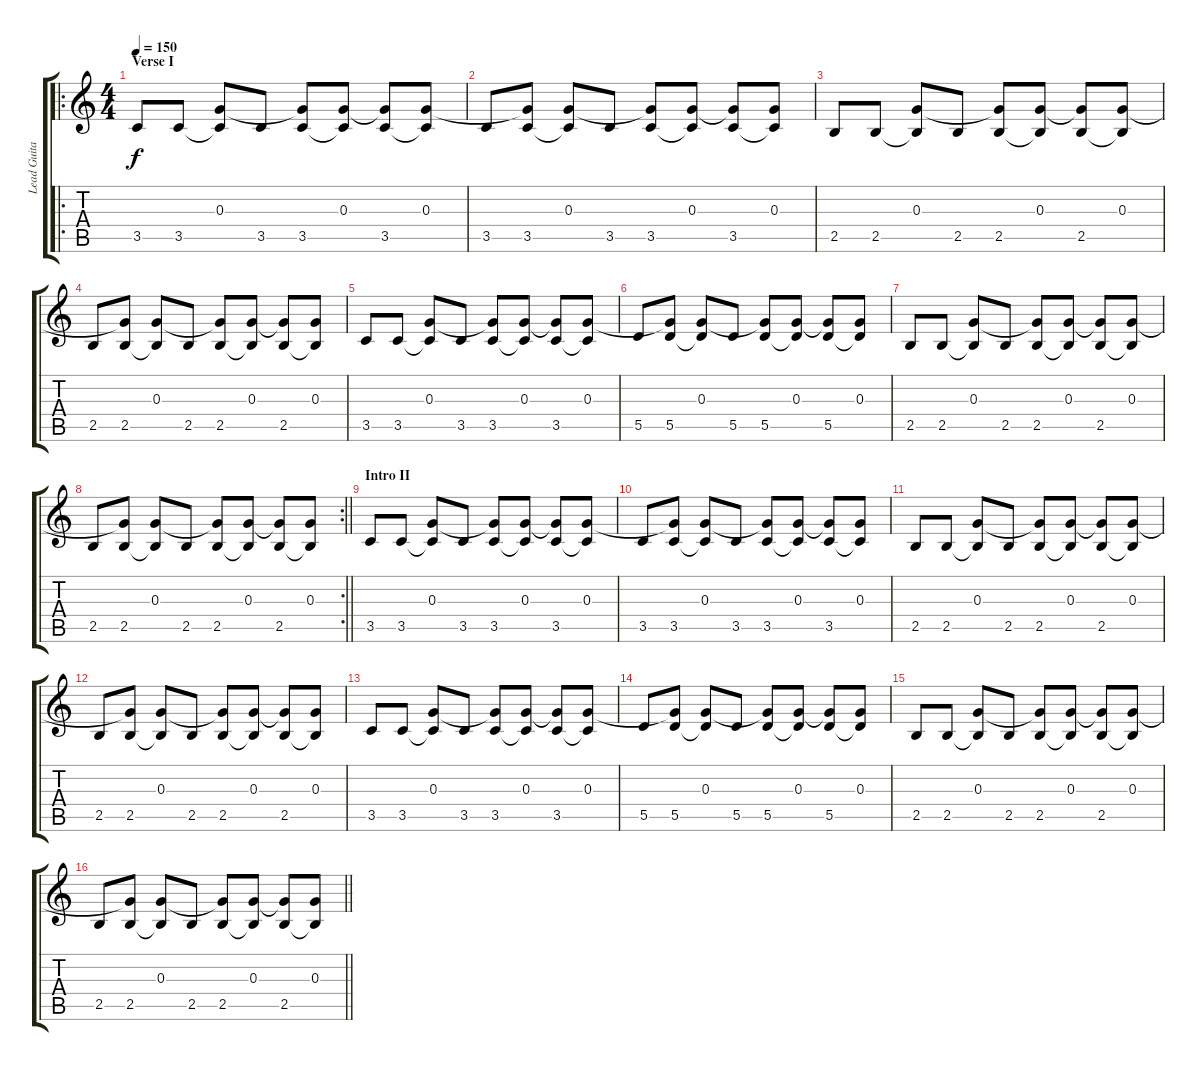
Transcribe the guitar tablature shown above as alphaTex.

\track ("Lead Guitar" "Lead Guita") {instrument electricguitarclean}
\staff {score tabs}
\tuning (E4 B3 G3 D3 A2 E2) {hide}
\ro
\ts (4 4)
\section ("" "Verse I")
\tempo 150
\clef g2
\ks c
3.5.8{dy f} 3.5.8 (0.3 3.5{t}).8 3.5.8 (0.3{t} 3.5).8 (0.3 3.5{t}).8 (0.3{t} 3.5).8 (0.3 3.5{t}).8 |
3.5.8 (0.3{t} 3.5).8 (0.3 3.5{t}).8 3.5.8 (0.3{t} 3.5).8 (0.3 3.5{t}).8 (0.3{t} 3.5).8 (0.3 3.5{t}).8 |
2.5.8 2.5.8 (0.3 2.5{t}).8 2.5.8 (0.3{t} 2.5).8 (0.3 2.5{t}).8 (0.3{t} 2.5).8 (0.3 2.5{t}).8 |
2.5.8 (0.3{t} 2.5).8 (0.3 2.5{t}).8 2.5.8 (0.3{t} 2.5).8 (0.3 2.5{t}).8 (0.3{t} 2.5).8 (0.3 2.5{t}).8 |
3.5.8 3.5.8 (0.3 3.5{t}).8 3.5.8 (0.3{t} 3.5).8 (0.3 3.5{t}).8 (0.3{t} 3.5).8 (0.3 3.5{t}).8 |
5.5.8 (0.3{t} 5.5).8 (0.3 5.5{t}).8 5.5.8 (0.3{t} 5.5).8 (0.3 5.5{t}).8 (0.3{t} 5.5).8 (0.3 5.5{t}).8 |
2.5.8 2.5.8 (0.3 2.5{t}).8 2.5.8 (0.3{t} 2.5).8 (0.3 2.5{t}).8 (0.3{t} 2.5).8 (0.3 2.5{t}).8 |
\rc 2
\barLineRight lightlight
2.5.8 (0.3{t} 2.5).8 (0.3 2.5{t}).8 2.5.8 (0.3{t} 2.5).8 (0.3 2.5{t}).8 (0.3{t} 2.5).8 (0.3 2.5{t}).8 |
\section ("" "Intro II")
3.5.8 3.5.8 (0.3 3.5{t}).8 3.5.8 (0.3{t} 3.5).8 (0.3 3.5{t}).8 (0.3{t} 3.5).8 (0.3 3.5{t}).8 |
3.5.8 (0.3{t} 3.5).8 (0.3 3.5{t}).8 3.5.8 (0.3{t} 3.5).8 (0.3 3.5{t}).8 (0.3{t} 3.5).8 (0.3 3.5{t}).8 |
2.5.8 2.5.8 (0.3 2.5{t}).8 2.5.8 (0.3{t} 2.5).8 (0.3 2.5{t}).8 (0.3{t} 2.5).8 (0.3 2.5{t}).8 |
2.5.8 (0.3{t} 2.5).8 (0.3 2.5{t}).8 2.5.8 (0.3{t} 2.5).8 (0.3 2.5{t}).8 (0.3{t} 2.5).8 (0.3 2.5{t}).8 |
3.5.8 3.5.8 (0.3 3.5{t}).8 3.5.8 (0.3{t} 3.5).8 (0.3 3.5{t}).8 (0.3{t} 3.5).8 (0.3 3.5{t}).8 |
5.5.8 (0.3{t} 5.5).8 (0.3 5.5{t}).8 5.5.8 (0.3{t} 5.5).8 (0.3 5.5{t}).8 (0.3{t} 5.5).8 (0.3 5.5{t}).8 |
2.5.8 2.5.8 (0.3 2.5{t}).8 2.5.8 (0.3{t} 2.5).8 (0.3 2.5{t}).8 (0.3{t} 2.5).8 (0.3 2.5{t}).8 |
\barLineRight lightlight
2.5.8 (0.3{t} 2.5).8 (0.3 2.5{t}).8 2.5.8 (0.3{t} 2.5).8 (0.3 2.5{t}).8 (0.3{t} 2.5).8 (0.3 2.5{t}).8
